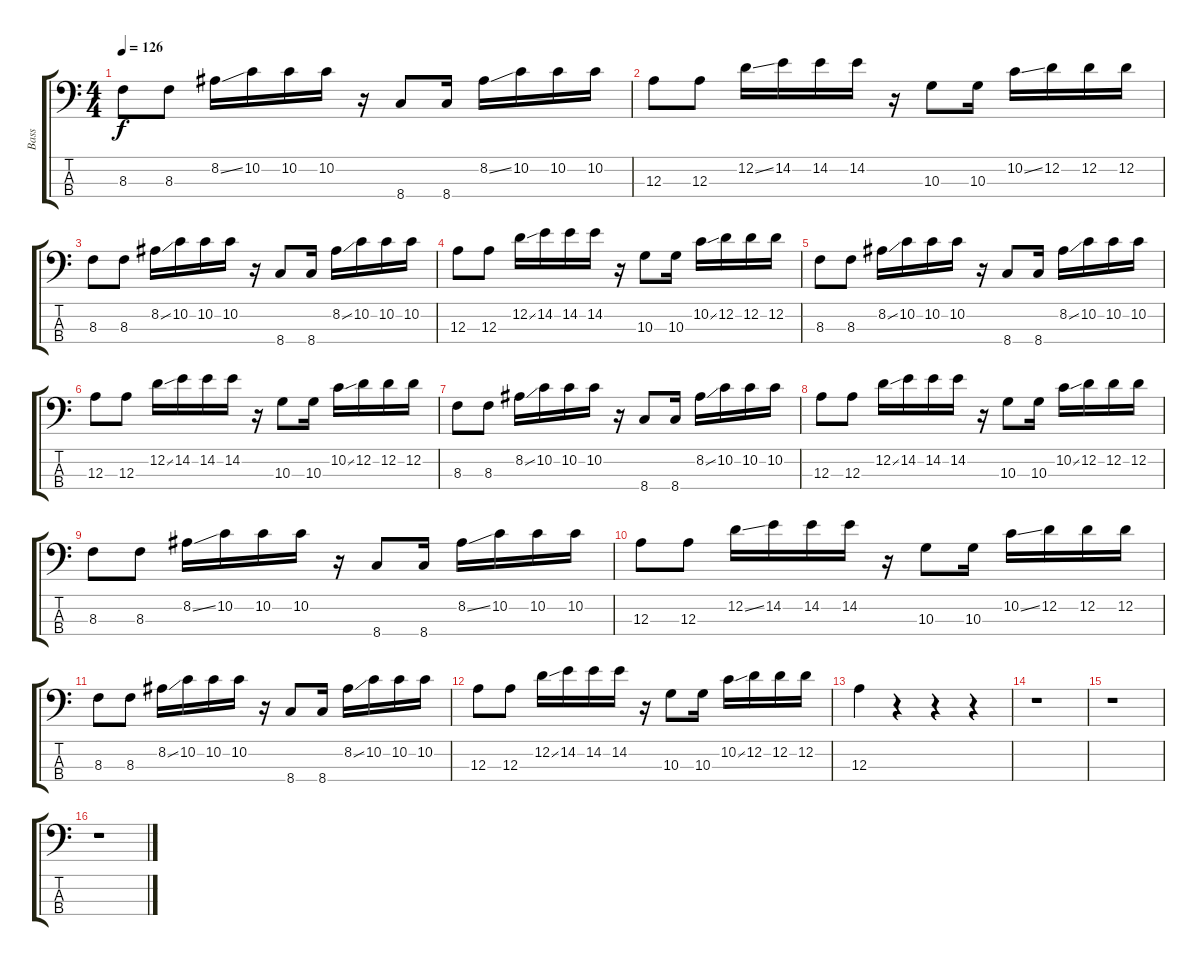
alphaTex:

\track ("Bass" "Bass") {instrument electricbassfinger}
\staff {score tabs}
\tuning (G2 D2 A1 E1) {hide}
\ts (4 4)
\tempo 126
\clef f4
\ks c
8.3.8{dy f instrument electricbassfinger} 8.3.8 8.2{ss}.16 10.2.16 10.2.16 10.2.16 r.16 8.4.8 8.4.16 8.2{ss}.16 10.2.16 10.2.16 10.2.16 |
12.3.8 12.3.8 12.2{ss}.16 14.2.16 14.2.16 14.2.16 r.16 10.3.8 10.3.16 10.2{ss}.16 12.2.16 12.2.16 12.2.16 |
8.3.8 8.3.8 8.2{ss}.16 10.2.16 10.2.16 10.2.16 r.16 8.4.8 8.4.16 8.2{ss}.16 10.2.16 10.2.16 10.2.16 |
12.3.8 12.3.8 12.2{ss}.16 14.2.16 14.2.16 14.2.16 r.16 10.3.8 10.3.16 10.2{ss}.16 12.2.16 12.2.16 12.2.16 |
8.3.8 8.3.8 8.2{ss}.16 10.2.16 10.2.16 10.2.16 r.16 8.4.8 8.4.16 8.2{ss}.16 10.2.16 10.2.16 10.2.16 |
12.3.8 12.3.8 12.2{ss}.16 14.2.16 14.2.16 14.2.16 r.16 10.3.8 10.3.16 10.2{ss}.16 12.2.16 12.2.16 12.2.16 |
8.3.8 8.3.8 8.2{ss}.16 10.2.16 10.2.16 10.2.16 r.16 8.4.8 8.4.16 8.2{ss}.16 10.2.16 10.2.16 10.2.16 |
12.3.8 12.3.8 12.2{ss}.16 14.2.16 14.2.16 14.2.16 r.16 10.3.8 10.3.16 10.2{ss}.16 12.2.16 12.2.16 12.2.16 |
8.3.8 8.3.8 8.2{ss}.16 10.2.16 10.2.16 10.2.16 r.16 8.4.8 8.4.16 8.2{ss}.16 10.2.16 10.2.16 10.2.16 |
12.3.8 12.3.8 12.2{ss}.16 14.2.16 14.2.16 14.2.16 r.16 10.3.8 10.3.16 10.2{ss}.16 12.2.16 12.2.16 12.2.16 |
8.3.8 8.3.8 8.2{ss}.16 10.2.16 10.2.16 10.2.16 r.16 8.4.8 8.4.16 8.2{ss}.16 10.2.16 10.2.16 10.2.16 |
12.3.8 12.3.8 12.2{ss}.16 14.2.16 14.2.16 14.2.16 r.16 10.3.8 10.3.16 10.2{ss}.16 12.2.16 12.2.16 12.2.16 |
12.3.4 r.4 r.4 r.4 |
r.1 |
r.1 |
r.1
